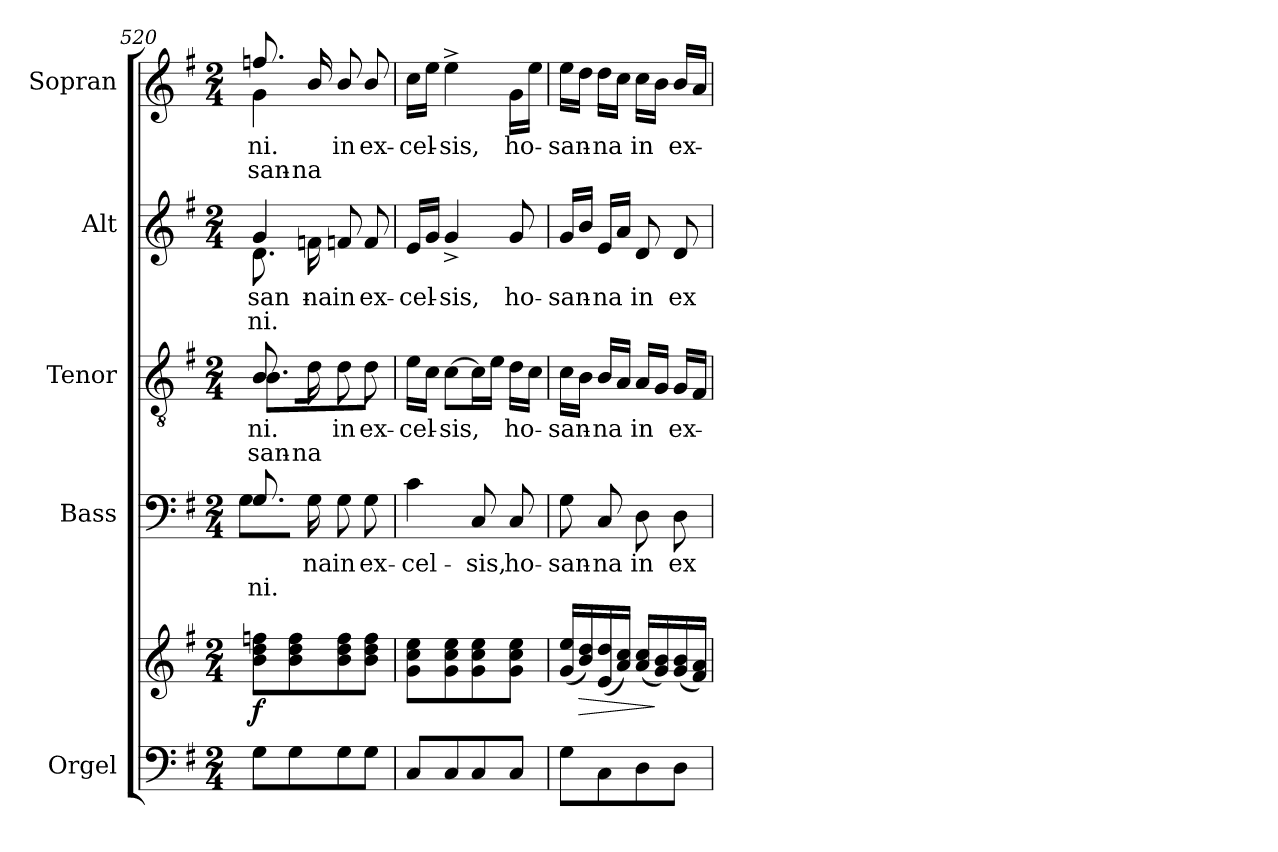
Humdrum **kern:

**kern	**kern	**dynam	**kern	**text	**text	**kern	**text	**text	**kern	**text	**text	**kern	**text	**text
*part5	*part5	*part5	*part4	*part4	*part4	*part3	*part3	*part3	*part2	*part2	*part2	*part1	*part1	*part1
*staff6	*staff5	*staff5/6	*staff4	*staff4	*staff4	*staff3	*staff3	*staff3	*staff2	*staff2	*staff2	*staff1	*staff1	*staff1
*I"Orgel	*	*	*I"Bass	*	*	*I"Tenor	*	*	*I"Alt	*	*	*I"Sopran	*	*
*I'Org.	*	*	*I'B.	*	*	*I'T.	*	*	*I'A.	*	*	*I'S.	*	*
*clefF4	*clefG2	*	*clefF4	*	*	*clefGv2	*	*	*clefG2	*	*	*clefG2	*	*
*k[f#]	*k[f#]	*	*k[f#]	*	*	*k[f#]	*	*	*k[f#]	*	*	*k[f#]	*	*
*G:	*G:	*	*G:	*	*	*G:	*	*	*G:	*	*	*G:	*	*
*M2/4	*M2/4	*	*M2/4	*	*	*M2/4	*	*	*M2/4	*	*	*M2/4	*	*
=520	=520	=520	=520	=520	=520	=520	=520	=520	=520	=520	=520	=520	=520	=520
!	!	!	!	!LO:LY:b	!	!	!	!	!	!	!	!	!	!
*	*	*	*^	*	*	*	*	*	*	*	*	*	*	*
!	!	!	!	!	!	!LO:LY:a	!	!LO:LY:b	!LO:LY:a	!	!	!LO:LY:a	!	!	!
*	*	*	*	*	*	*	*^	*	*	*^	*	*	*	*	*
!	!	!	!	!	!	!	!	!	!	!	!	!	!LO:LY:b	!	!	!	!LO:LY:a
*	*	*	*	*	*	*	*	*	*	*	*	*	*	*	*^	*	*
!	!	!LO:DY:b	!	!	!	!	!	!	!	!	!	!	!	!	!	!	!LO:LY:b	!
8G\L	8b\ 8dd\ 8ffn\L	f	8.G/	8G\L	.	-ni.	8B/	8.B\L	-ni.	-san-	4g/	8.d\	-san-	-ni.	8.ffn/	4g\	-ni.	-san-
8G\	8b\ 8dd\ 8ff\	.	.	8G\Jyy	.	.	16ryy	.	.	.	.	.	.	.	.	.	.	.
!	!	!	!	!	!LO:LY:b	!	!	!	!	!LO:LY:a	!	!	!LO:LY:b	!	!	!	!	!LO:LY:a
.	.	.	16G\	.	-na	.	16d\	16d\kyy	.	-na	.	16fn\	-na	.	16b/	.	.	-na
!	!	!	!	!	!LO:LY:b	!	!	!	!LO:LY:b	!	!	!	!LO:LY:b	!	!	!	!LO:LY:b	!
8G\	8b\ 8dd\ 8ff\	.	8G\	4ryy	in	.	8d\	8d\yy	in	.	8fn/	4ryy	-in	.	8b/	4ryy	-in	.
!	!	!	!	!	!LO:LY:b	!	!	!	!LO:LY:b	!	!	!	!LO:LY:b	!	!	!	!LO:LY:b	!
8G\J	8b\ 8dd\ 8ff\J	.	8G\	.	ex-	.	8d\	8d\Jyy	ex-	.	8f/	.	ex-	.	8b/	.	ex-	.
*	*	*	*	*	*	*	*	*	*	*	*v	*v	*	*	*	*	*	*
*	*	*	*v	*v	*	*	*	*	*	*	*	*	*	*v	*v	*	*
=521	=521	=521	=521	=521	=521	=521	=521	=521	=521	=521	=521	=521	=521	=521	=521
!	!	!	!	!LO:LY:b	!	!	!	!LO:LY:b	!	!	!LO:LY:b	!	!	!LO:LY:b	!
*	*	*	*	*	*	*v	*v	*	*	*	*	*	*	*	*
8C/L	8g\ 8cc\ 8ee\L	.	4c\	-cel-	.	16e\LL	-cel-	.	16e/LL	cel-	.	16cc\LL	cel-	.
.	.	.	.	.	.	16c\JJ	.	.	16g/JJ	.	.	16ee\JJ	.	.
!	!	!	!	!	!	!	!LO:LY:b	!	!	!LO:LY:b	!	!	!LO:LY:b	!
8C/	8g\ 8cc\ 8ee\	.	.	.	.	[8c\L	-sis,	.	4g^>/	-sis,	.	4ee^>\	-sis,	.
!	!	!	!	!LO:LY:b	!	!	!	!	!	!	!	!	!	!
8C/	8g\ 8cc\ 8ee\	.	8C/	-sis,	.	16c\L]	.	.	.	.	.	.	.	.
.	.	.	.	.	.	16e\JJ	.	.	.	.	.	.	.	.
!	!	!	!	!LO:LY:b	!	!	!LO:LY:b	!	!	!LO:LY:b	!	!	!LO:LY:b	!
8C/J	8g\ 8cc\ 8ee\J	.	8C/	ho-	.	16d\LL	ho-	.	8g/	ho-	.	16g\LL	ho-	.
.	.	.	.	.	.	16c\JJ	.	.	.	.	.	16ee\JJ	.	.
=522	=522	=522	=522	=522	=522	=522	=522	=522	=522	=522	=522	=522	=522	=522
!	!	!	!	!LO:LY:b	!	!	!LO:LY:b	!	!	!LO:LY:b	!	!	!LO:LY:b	!
8G\L	(<16g/ 16ee/LL	.	8G\	-san-	.	16c\LL	-san-	.	16g/LL	-san-	.	16ee\LL	-san-	.
!	!	!LO:HP:b	!	!	!	!	!	!	!	!	!	!	!	!
.	16b/ 16dd/)	>	.	.	.	16B\JJ	.	.	16b/JJ	.	.	16dd\JJ	.	.
!	!	!	!	!LO:LY:b	!	!	!LO:LY:b	!	!	!LO:LY:b	!	!	!LO:LY:b	!
8C\	(<16e/ 16dd/	.	8C/	-na	.	16B/LL	-na	.	16e/LL	-na	.	16dd\LL	-na	.
.	16a/ 16cc/JJ)	.	.	.	.	16A/JJ	.	.	16a/JJ	.	.	16cc\JJ	.	.
!	!	!	!	!LO:LY:b	!	!	!LO:LY:b	!	!	!LO:LY:b	!	!	!LO:LY:b	!
8D\	(<16a/ 16cc/LL	.	8D\	in	.	16A/LL	in	.	8d/	in	.	16cc\LL	in	.
.	16g/ 16b/)	]	.	.	.	16G/JJ	.	.	.	.	.	16b\JJ	.	.
!	!	!	!	!LO:LY:b	!	!	!LO:LY:b	!	!	!LO:LY:b	!	!	!LO:LY:b	!
8D\J	(<16g/ 16b/	.	8D\	ex-	.	16G/LL	ex-	.	8d/	ex-	.	16b/LL	ex-	.
.	16f#/ 16a/JJ)	.	.	.	.	16F#/JJ	.	.	.	.	.	16a/JJ	.	.
=	=	=	=	=	=	=	=	=	=	=	=	=	=	=
*-	*-	*-	*-	*-	*-	*-	*-	*-	*-	*-	*-	*-	*-	*-
